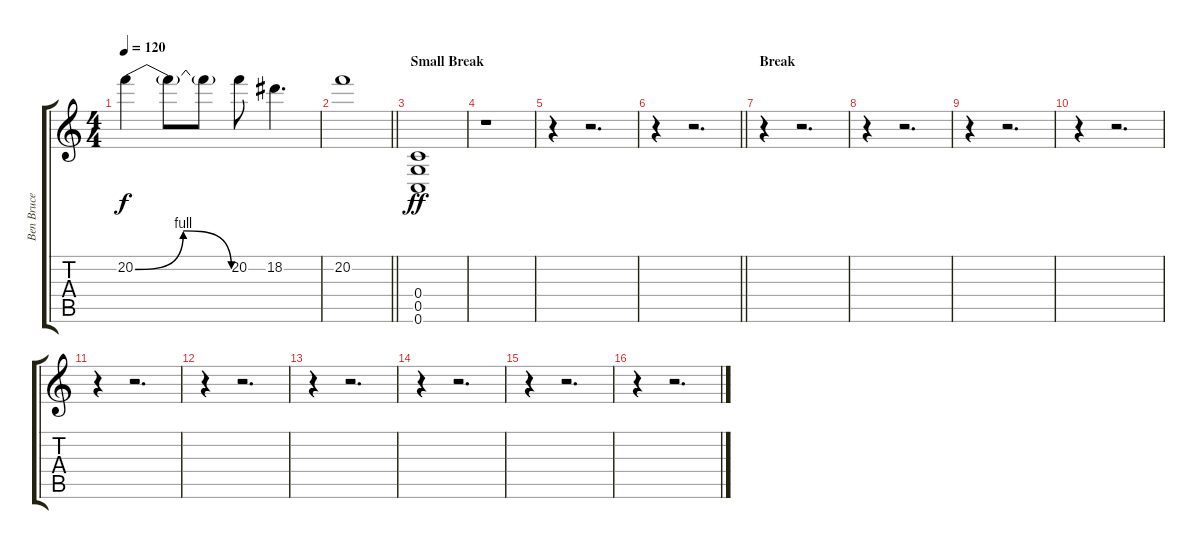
\track ("Ben Bruce (Solo Guitar)" "Ben Bruce ") {instrument distortionguitar}
\staff {score tabs}
\tuning (D4 A3 F3 C3 G2 C2) {hide}
\ts (4 4)
\tempo 120
\clef g2
\ks c
20.2{be (bendrelease 0 0 15 4 50 4 60 0)}.4{dy f} 20.2{t}.8 20.2{t}.8 20.2.8 18.2.4{d} |
\barLineRight lightlight
20.2.1 |
\section ("" "Small Break")
(0.4 0.5 0.6).1{dy ff} |
r.1 |
r.4 r.2{d} |
\barLineRight lightlight
r.4 r.2{d} |
\section ("" "Break")
r.4 r.2{d} |
r.4 r.2{d} |
r.4 r.2{d} |
r.4 r.2{d} |
r.4 r.2{d} |
r.4 r.2{d} |
r.4 r.2{d} |
r.4 r.2{d} |
r.4 r.2{d} |
r.4 r.2{d}
